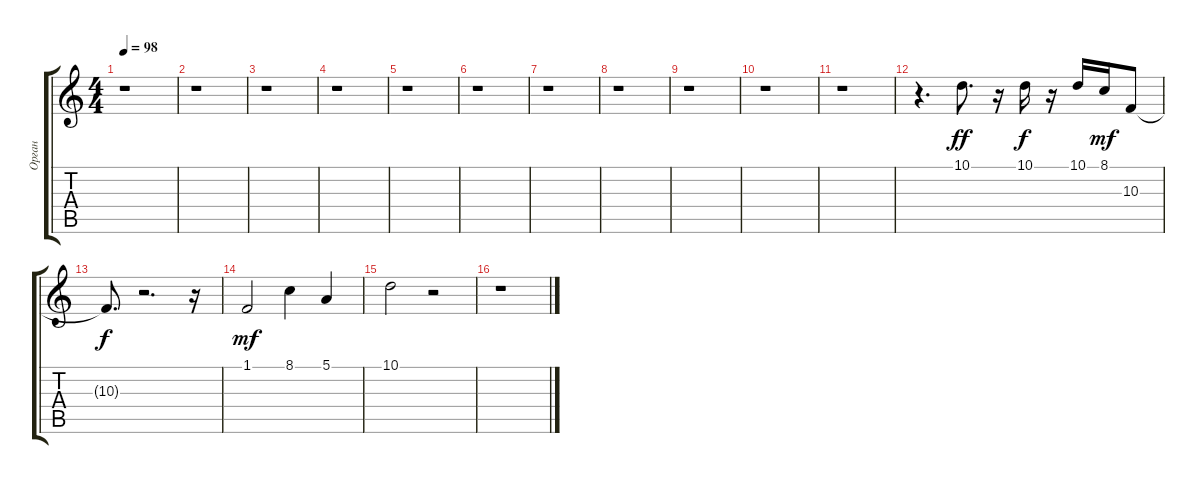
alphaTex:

\track ("Орган" "Орган") {instrument drawbarorgan}
\staff {score tabs}
\tuning (E4 B3 G3 D3 A2 E2) {hide}
\ts (4 4)
\tempo 98
\clef g2
\ks c
r.1{dy ff} |
r.1 |
r.1 |
r.1 |
r.1 |
r.1 |
r.1 |
r.1 |
r.1 |
r.1 |
r.1 |
r.4{d} 10.1.8{d} r.16 10.1.16{dy f} r.16 10.1.16 8.1.16{dy mf} 10.3.8 |
10.3{t}.8{d dy f} r.2{d} r.16 |
1.1.2{dy mf} 8.1.4 5.1.4 |
10.1.2 r.2 |
r.1
